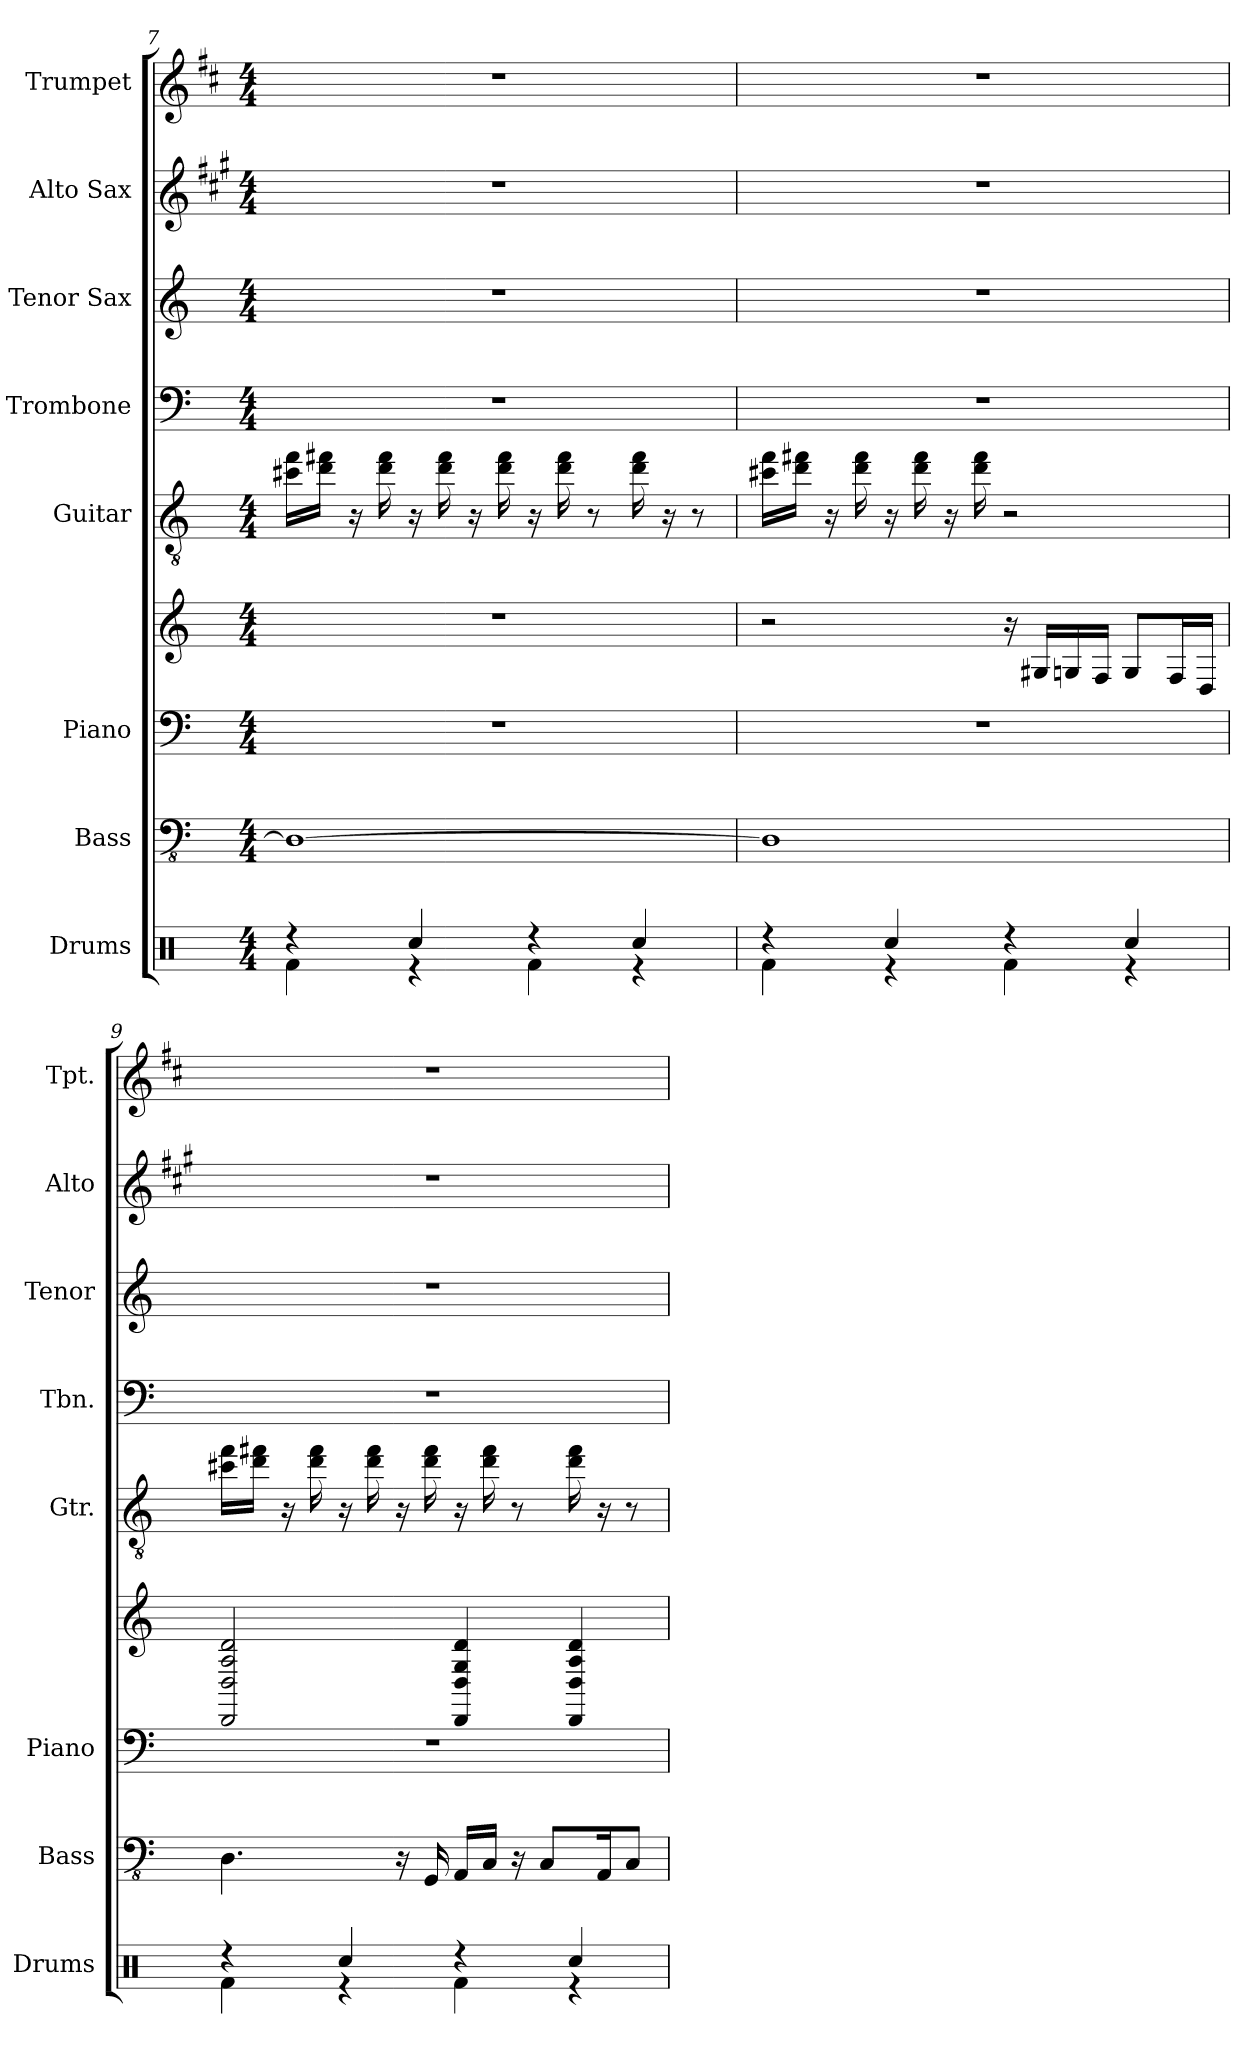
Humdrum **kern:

**kern	**kern	**kern	**kern	**kern	**kern	**kern	**kern	**kern
*part8	*part7	*part6	*part6	*part5	*part4	*part3	*part2	*part1
*staff9	*staff8	*staff7	*staff6	*staff5	*staff4	*staff3	*staff2	*staff1
*I"Drums	*I"Bass	*I"Piano	*	*I"Guitar	*I"Trombone	*I"Tenor Sax	*I"Alto Sax	*I"Trumpet
*I'Drums	*I'Bass	*I'Piano	*	*I'Gtr.	*I'Tbn.	*I'Tenor	*I'Alto	*I'Tpt.
*clefX	*clefFv4	*clefF4	*clefG2	*clefGv2	*clefF4	*clefG2	*clefG2	*clefG2
*	*	*	*	*	*	*ITrd8c14	*ITrd5c9	*ITrd1c2
*k[]	*k[]	*k[]	*k[]	*k[]	*k[]	*k[]	*k[]	*k[]
*M4/4	*M4/4	*M4/4	*M4/4	*M4/4	*M4/4	*M4/4	*M4/4	*M4/4
=7	=7	=7	=7	=7	=7	=7	=7	=7
*^	*	*	*	*	*	*	*	*
4r	4Rf\	1DD_	1r	1r	16cc#X\ 16ff\LL	1r	1r	1r	1r
.	.	.	.	.	16dd\ 16ff#X\JJ	.	.	.	.
.	.	.	.	.	16r	.	.	.	.
.	.	.	.	.	16dd\ 16ff#\	.	.	.	.
4Rcc/	4r	.	.	.	16r	.	.	.	.
.	.	.	.	.	16dd\ 16ff#\	.	.	.	.
.	.	.	.	.	16r	.	.	.	.
.	.	.	.	.	16dd\ 16ff#\	.	.	.	.
4r	4Rf\	.	.	.	16r	.	.	.	.
.	.	.	.	.	16dd\ 16ff#\	.	.	.	.
.	.	.	.	.	8r	.	.	.	.
4Rcc/	4r	.	.	.	16dd\ 16ff#\	.	.	.	.
.	.	.	.	.	16r	.	.	.	.
.	.	.	.	.	8r	.	.	.	.
!!LO:PB:g=z
=8	=8	=8	=8	=8	=8	=8	=8	=8	=8
4r	4Rf\	1DD]	1r	2r	16cc#X\ 16ff\LL	1r	1r	1r	1r
.	.	.	.	.	16dd\ 16ff#X\JJ	.	.	.	.
.	.	.	.	.	16r	.	.	.	.
.	.	.	.	.	16dd\ 16ff#\	.	.	.	.
4Rcc/	4r	.	.	.	16r	.	.	.	.
.	.	.	.	.	16dd\ 16ff#\	.	.	.	.
.	.	.	.	.	16r	.	.	.	.
.	.	.	.	.	16dd\ 16ff#\	.	.	.	.
4r	4Rf\	.	.	16r	2r	.	.	.	.
.	.	.	.	16G#X/LL	.	.	.	.	.
.	.	.	.	16Gn/	.	.	.	.	.
.	.	.	.	16F/JJ	.	.	.	.	.
4Rcc/	4r	.	.	8G/L	.	.	.	.	.
.	.	.	.	16F/L	.	.	.	.	.
.	.	.	.	16D/JJ	.	.	.	.	.
=9	=9	=9	=9	=9	=9	=9	=9	=9	=9
4r	4Rf\	4.DD\	1r	2DD/ 2D/ 2A/ 2d/	16cc#X\ 16ff\LL	1r	1r	1r	1r
.	.	.	.	.	16dd\ 16ff#X\JJ	.	.	.	.
.	.	.	.	.	16r	.	.	.	.
.	.	.	.	.	16dd\ 16ff#\	.	.	.	.
4Rcc/	4r	.	.	.	16r	.	.	.	.
.	.	.	.	.	16dd\ 16ff#\	.	.	.	.
.	.	16r	.	.	16r	.	.	.	.
.	.	16GGG/	.	.	16dd\ 16ff#\	.	.	.	.
4r	4Rf\	16AAA/LL	.	4DD/ 4D/ 4G/ 4d/	16r	.	.	.	.
.	.	16CC/JJ	.	.	16dd\ 16ff#\	.	.	.	.
.	.	16r	.	.	8r	.	.	.	.
.	.	8CC/L	.	.	.	.	.	.	.
4Rcc/	4r	.	.	4DD/ 4D/ 4A/ 4d/	16dd\ 16ff#\	.	.	.	.
.	.	16AAA/K	.	.	16r	.	.	.	.
.	.	8CC/J	.	.	8r	.	.	.	.
*v	*v	*	*	*	*	*	*	*	*
=	=	=	=	=	=	=	=	=
*-	*-	*-	*-	*-	*-	*-	*-	*-
